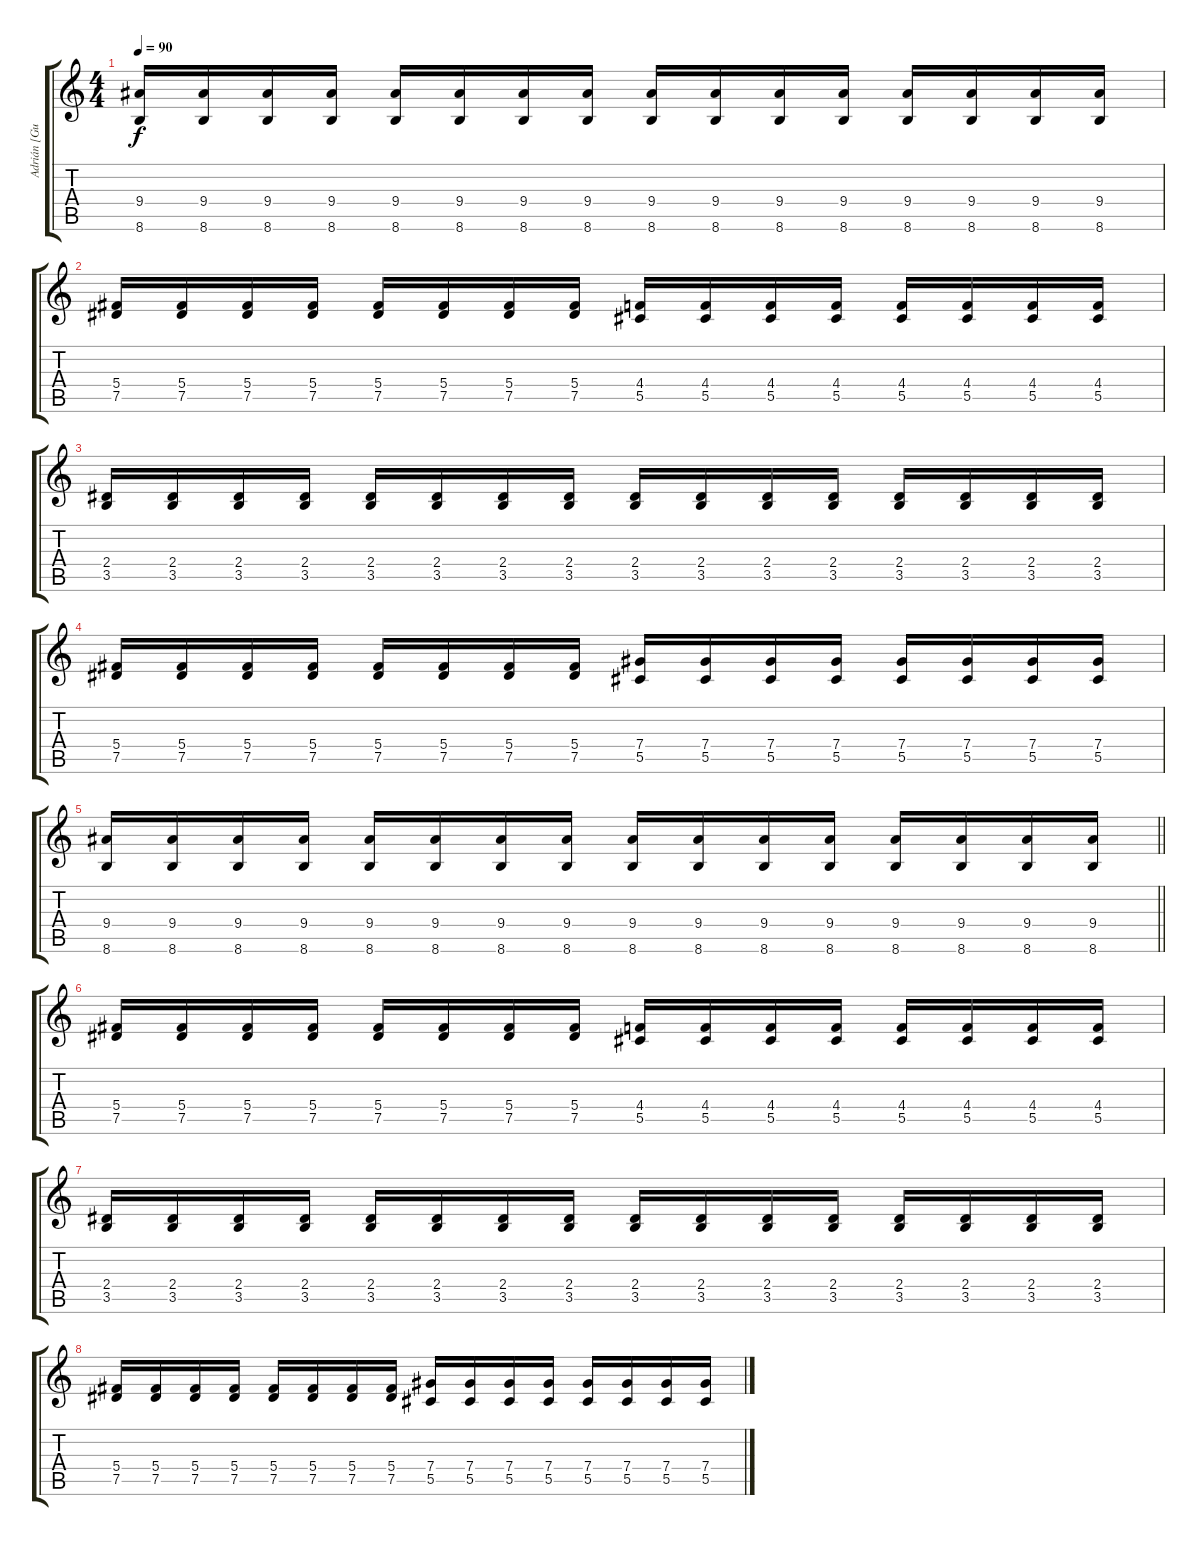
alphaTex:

\track ("Adrián [Guitar 2]" "Adrián [Gu") {instrument distortionguitar}
\staff {score tabs}
\tuning (Eb4 Bb3 Gb3 Db3 Ab2 Eb2) {hide}
\ts (4 4)
\tempo 90
\clef g2
\ks c
(9.4 8.6).16{dy f} (9.4 8.6).16 (9.4 8.6).16 (9.4 8.6).16 (9.4 8.6).16 (9.4 8.6).16 (9.4 8.6).16 (9.4 8.6).16 (9.4 8.6).16 (9.4 8.6).16 (9.4 8.6).16 (9.4 8.6).16 (9.4 8.6).16 (9.4 8.6).16 (9.4 8.6).16 (9.4 8.6).16 |
(5.4 7.5).16 (5.4 7.5).16 (5.4 7.5).16 (5.4 7.5).16 (5.4 7.5).16 (5.4 7.5).16 (5.4 7.5).16 (5.4 7.5).16 (4.4 5.5).16 (4.4 5.5).16 (4.4 5.5).16 (4.4 5.5).16 (4.4 5.5).16 (4.4 5.5).16 (4.4 5.5).16 (4.4 5.5).16 |
(2.4 3.5).16 (2.4 3.5).16 (2.4 3.5).16 (2.4 3.5).16 (2.4 3.5).16 (2.4 3.5).16 (2.4 3.5).16 (2.4 3.5).16 (2.4 3.5).16 (2.4 3.5).16 (2.4 3.5).16 (2.4 3.5).16 (2.4 3.5).16 (2.4 3.5).16 (2.4 3.5).16 (2.4 3.5).16 |
(5.4 7.5).16 (5.4 7.5).16 (5.4 7.5).16 (5.4 7.5).16 (5.4 7.5).16 (5.4 7.5).16 (5.4 7.5).16 (5.4 7.5).16 (7.4 5.5).16 (7.4 5.5).16 (7.4 5.5).16 (7.4 5.5).16 (7.4 5.5).16 (7.4 5.5).16 (7.4 5.5).16 (7.4 5.5).16 |
\barLineRight lightlight
(9.4 8.6).16 (9.4 8.6).16 (9.4 8.6).16 (9.4 8.6).16 (9.4 8.6).16 (9.4 8.6).16 (9.4 8.6).16 (9.4 8.6).16 (9.4 8.6).16 (9.4 8.6).16 (9.4 8.6).16 (9.4 8.6).16 (9.4 8.6).16 (9.4 8.6).16 (9.4 8.6).16 (9.4 8.6).16 |
(5.4 7.5).16 (5.4 7.5).16 (5.4 7.5).16 (5.4 7.5).16 (5.4 7.5).16 (5.4 7.5).16 (5.4 7.5).16 (5.4 7.5).16 (4.4 5.5).16 (4.4 5.5).16 (4.4 5.5).16 (4.4 5.5).16 (4.4 5.5).16 (4.4 5.5).16 (4.4 5.5).16 (4.4 5.5).16 |
(2.4 3.5).16 (2.4 3.5).16 (2.4 3.5).16 (2.4 3.5).16 (2.4 3.5).16 (2.4 3.5).16 (2.4 3.5).16 (2.4 3.5).16 (2.4 3.5).16 (2.4 3.5).16 (2.4 3.5).16 (2.4 3.5).16 (2.4 3.5).16 (2.4 3.5).16 (2.4 3.5).16 (2.4 3.5).16 |
(5.4 7.5).16 (5.4 7.5).16 (5.4 7.5).16 (5.4 7.5).16 (5.4 7.5).16 (5.4 7.5).16 (5.4 7.5).16 (5.4 7.5).16 (7.4 5.5).16 (7.4 5.5).16 (7.4 5.5).16 (7.4 5.5).16 (7.4 5.5).16 (7.4 5.5).16 (7.4 5.5).16 (7.4 5.5).16
